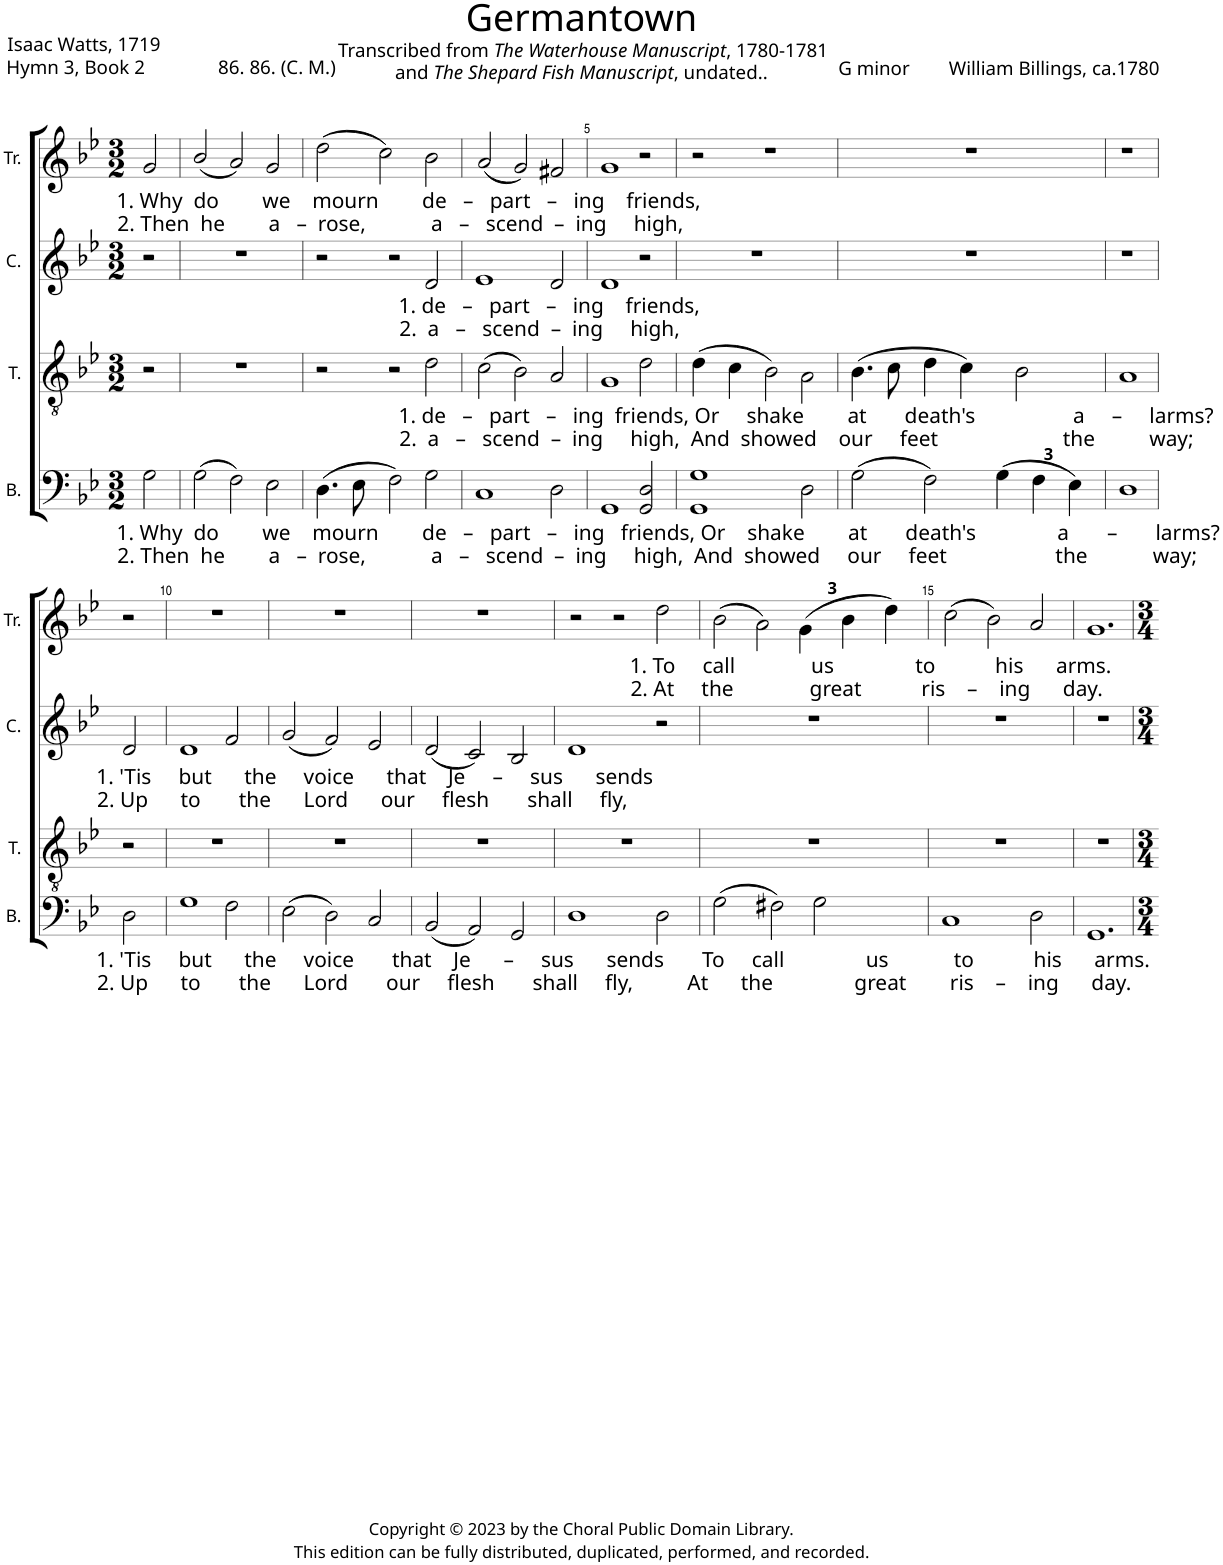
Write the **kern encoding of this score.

**kern	**kern	**kern	**kern
*part4	*part3	*part2	*part1
*staff4	*staff3	*staff2	*staff1
*I"B.	*I"T.	*I"C.	*I"Tr.
*I'B.	*I'T.	*I'C.	*I'Tr.
*clefF4	*clefGv2	*clefG2	*clefG2
*k[b-e-]	*k[b-e-]	*k[b-e-]	*k[b-e-]
*M3/2	*M3/2	*M3/2	*M3/2
=1	=1	=1	=1
!	!	!	!LO:TX:b:t=1. Why  do        we    mourn        de   –   part   –   ing    friends,
!	!	!	!LO:TX:b:t=2. Then  he        a   –  rose,            a   –   scend  –  ing     high,
!LO:TX:b:t=1. Why  do        we    mourn        de   –   part   –   ing   friends, Or    shake        at       death's               a       –       larms?	!	!	!
!LO:TX:b:t=2. Then  he        a   –  rose,            a   –   scend  –  ing     high,  And  showed     our     feet                    the            way;	!	!	!
2G\	2r	2r	2g/
=2	=2	=2	=2
(2G\	1.r	1.r	(2b-/
2F\)	.	.	2a/)
2E-\	.	.	2g/
=3	=3	=3	=3
(4.D\	2r	2r	(2dd\
8E-\	.	.	.
2F\)	2r	2r	2cc\)
!	!	!LO:TX:b:t=1. de   –   part   –   ing    friends,	!
!	!	!LO:TX:b:t=2.  a   –   scend  –  ing     high,	!
!	!LO:TX:b:t=1. de   –   part   –   ing  friends, Or     shake        at       death's                  a     –     larms?	!	!
!	!LO:TX:b:t=2.  a   –   scend  –  ing     high,  And  showed    our     feet                       the          way;	!	!
2G\	2d\	2d/	2b-\
=4	=4	=4	=4
1C	(2c\	1e-	(2a/
.	2B-\)	.	2g/)
2D\	2A/	2d/	2f#X/
=5	=5	=5	=5
1GG	1G	1d	1g
2GG/ 2D/	2d\	2r	2r
=6	=6	=6	=6
1GG 1G	(4d\	1.r	2r
.	4c\	.	.
.	2B-\)	.	1r
2D\	2A\	.	.
=7	=7	=7	=7
(2G\	(4.B-\	1.r	1.r
.	8c\	.	.
2F\)	4d\	.	.
.	4c\)	.	.
*Xbrackettup	*	*	*
(6G\	2B-\	.	.
6F\	.	.	.
6E-\)	.	.	.
=8	=8	=8	=8
1D	1A	1.r	1.r
2ryy	2ryy	.	.
!!LO:LB:g=z
=9	=9	=9	=9
!	!	!LO:TX:b:t=1. 'Tis     but      the     voice      that    Je     –     sus      sends	!
!	!	!LO:TX:b:t=2. Up      to       the      Lord      our     flesh       shall     fly,	!
!LO:TX:b:t=1. 'Tis     but      the     voice       that    Je      –     sus      sends       To     call               us            to           his      arms.	!	!	!
!LO:TX:b:t=2. Up      to       the      Lord       our     flesh       shall     fly,          At      the               great        ris    –    ing      day.	!	!	!
2D\	2r	2d/	2r
=10	=10	=10	=10
1G	1.r	1d	1.r
2F\	.	2f/	.
=11	=11	=11	=11
(2E-\	1.r	(2g/	1.r
2D\)	.	2f/)	.
2C/	.	2e-/	.
=12	=12	=12	=12
(2BB-/	1.r	(2d/	1.r
2AA/)	.	2c/)	.
2GG/	.	2B-/	.
=13	=13	=13	=13
1D	1.r	1d	2r
.	.	.	2r
!	!	!	!LO:TX:b:t=1. To     call              us               to           his      arms.
!	!	!	!LO:TX:b:t=2. At     the              great           ris    –    ing      day.
2D\	.	2r	2dd\
=14	=14	=14	=14
(2G\	1.r	1.r	(2b-\
2F#X\)	.	.	2a\)
*	*	*	*Xbrackettup
2G\	.	.	(6g\
.	.	.	6b-\
.	.	.	6dd\)
=15	=15	=15	=15
1C	1.r	1.r	(2cc\
.	.	.	2b-\)
2D\	.	.	2a/
=16	=16	=16	=16
1.GG	1.r	1.r	1.g
=	=	=	=
*-	*-	*-	*-
